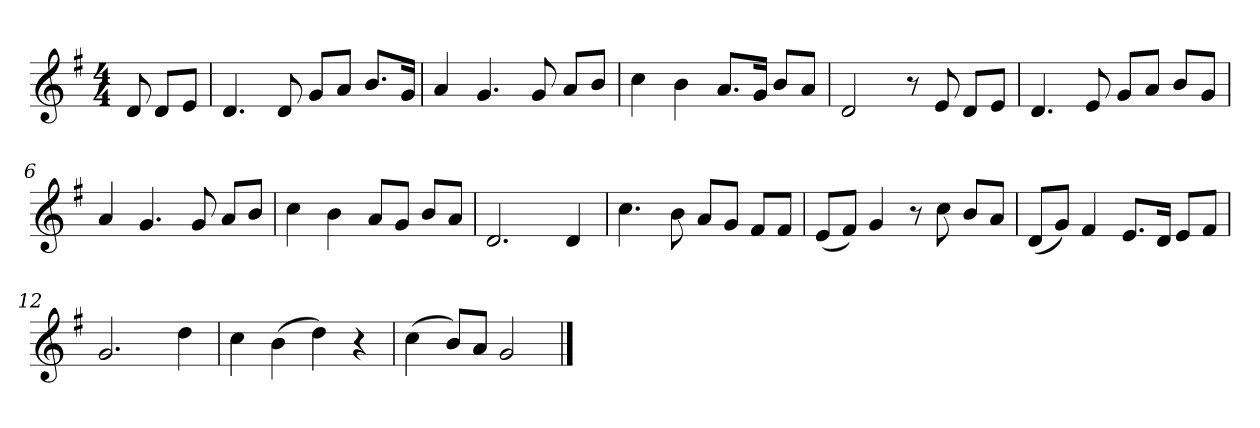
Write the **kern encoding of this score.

**kern
*part1
*staff1
*k[f#]
*M4/4
*MM120
=
8d
8dL
8eJ
=1
4.d
8d
8gL
8aJ
8.bL
16gJk
=2
4a
4.g
8g
8aL
8bJ
=3
4cc
4b
8.aL
16gJk
8bL
8aJ
=4
2d
8r
8e
8dL
8eJ
=5
4.d
8e
8gL
8aJ
8bL
8gJ
=6
4a
4.g
8g
8aL
8bJ
=7
4cc
4b
8aL
8gJ
8bL
8aJ
=8
2.d
4d
=9
4.cc
8b
8aL
8gJ
8f#L
8f#J
=10
(8eL
8f#J)
4g
8r
8cc
8bL
8aJ
=11
(8dL
8gJ)
4f#
8.eL
16dJk
8eL
8f#J
=12
2.g
4dd
=13
4cc
(4b
4dd)
4r
=14
(4cc
8bL)
8aJ
2g
==
*-
